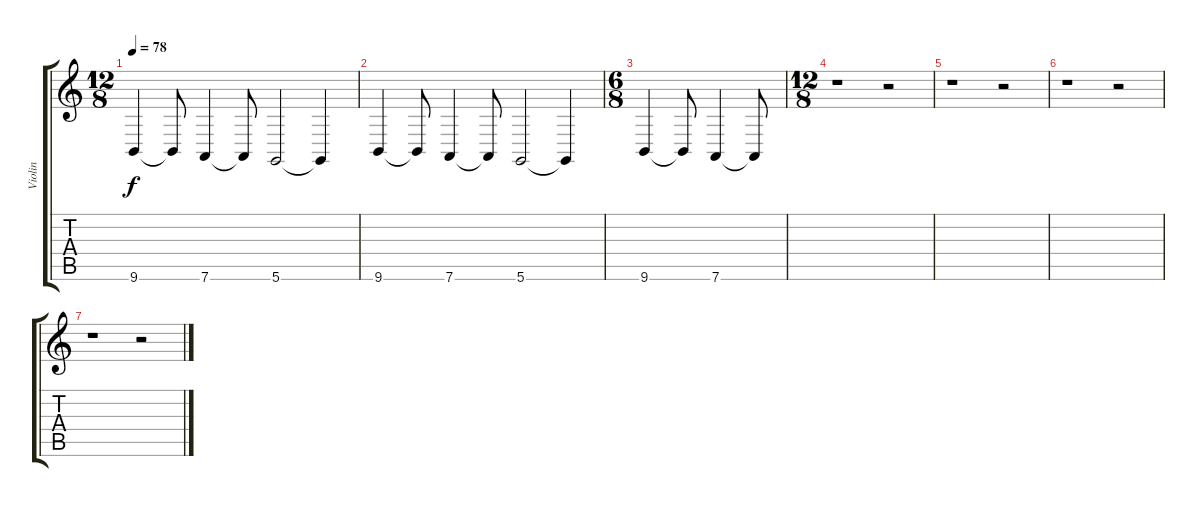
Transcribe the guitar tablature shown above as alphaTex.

\track ("Violin" "Violin") {instrument stringensemble1}
\staff {score tabs}
\tuning (E4 B3 G3 D3 A2 D2) {hide}
\ts (12 8)
\tempo 78
\clef g2
\ks c
9.6.4{dy f} 9.6{t}.8 7.6.4 7.6{t}.8 5.6.2 5.6{t}.4 |
9.6.4 9.6{t}.8 7.6.4 7.6{t}.8 5.6.2 5.6{t}.4 |
\ts (6 8)
9.6.4 9.6{t}.8 7.6.4 7.6{t}.8 |
\ts (12 8)
r.1 r.2 |
r.1 r.2 |
r.1 r.2 |
r.1 r.2
